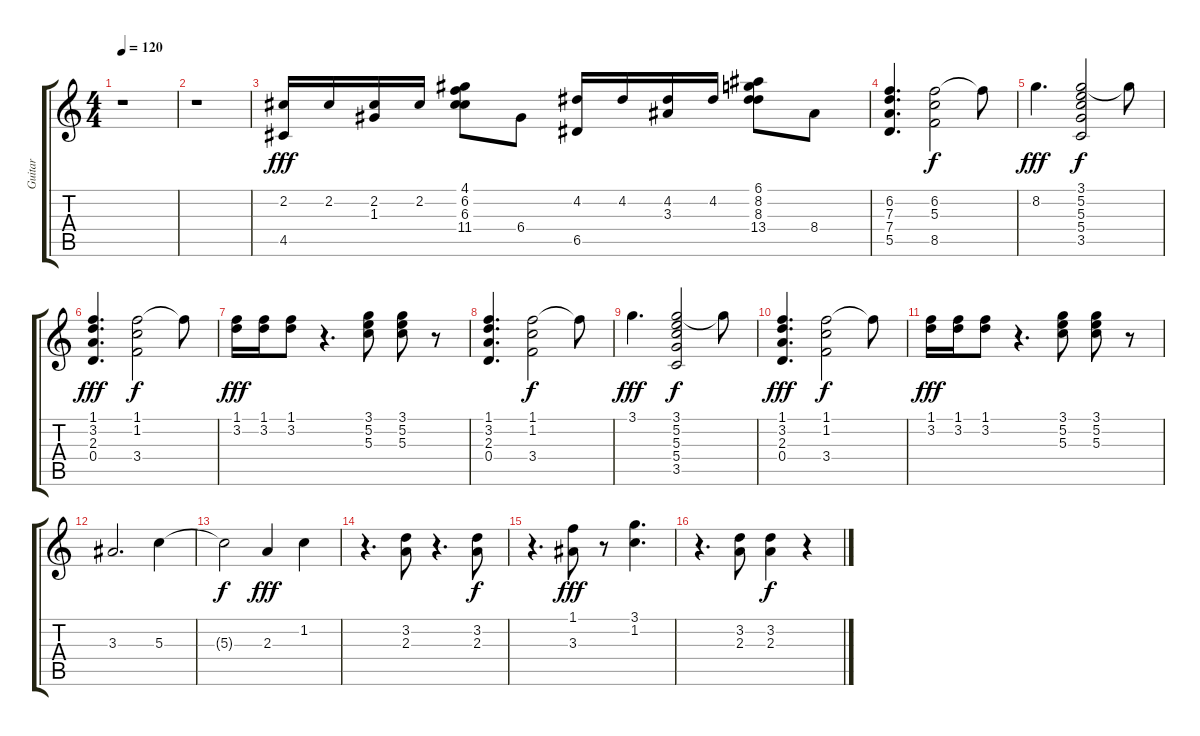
\track ("Guitar" "Guitar") {instrument overdrivenguitar}
\staff {score tabs}
\tuning (E4 B3 G3 D3 A2 E2) {hide}
\ts (4 4)
\tempo 120
\clef g2
\ks c
r.1{dy fff} |
r.1 |
(2.2 4.5).16 2.2.16 (2.2 1.3).16 2.2.16 (4.1 6.2 6.3 11.4).8 6.4.8 (4.2 6.5).16 4.2.16 (4.2 3.3).16 4.2.16 (6.1 8.2 8.3 13.4).8 8.4.8 |
(6.2 7.3 7.4 5.5).4{d} (6.2 5.3 8.5).2{dy f} 6.2{t}.8 |
8.2.4{d dy fff} (3.1 5.2 5.3 5.4 3.5).2{dy f} 3.1{t}.8 |
(1.1 3.2 2.3 0.4).4{d dy fff} (1.1 1.2 3.4).2{dy f} 1.1{t}.8 |
(1.1 3.2).16{dy fff} (1.1 3.2).16 (1.1 3.2).8 r.4{d} (3.1 5.2 5.3).8 (3.1 5.2 5.3).8 r.8 |
(1.1 3.2 2.3 0.4).4{d} (1.1 1.2 3.4).2{dy f} 1.1{t}.8 |
3.1.4{d dy fff} (3.1 5.2 5.3 5.4 3.5).2{dy f} 3.1{t}.8 |
(1.1 3.2 2.3 0.4).4{d dy fff} (1.1 1.2 3.4).2{dy f} 1.1{t}.8 |
(1.1 3.2).16{dy fff} (1.1 3.2).16 (1.1 3.2).8 r.4{d} (3.1 5.2 5.3).8 (3.1 5.2 5.3).8 r.8 |
3.3.2{d} 5.3.4 |
5.3{t}.2{dy f} 2.3.4{dy fff} 1.2.4 |
r.4{d} (3.2 2.3).8 r.4{d} (3.2 2.3).8{dy f} |
r.4{d} (1.1 3.3).8{dy fff} r.8 (3.1 1.2).4{d} |
r.4{d} (3.2 2.3).8 (3.2 2.3).4{dy f} r.4
